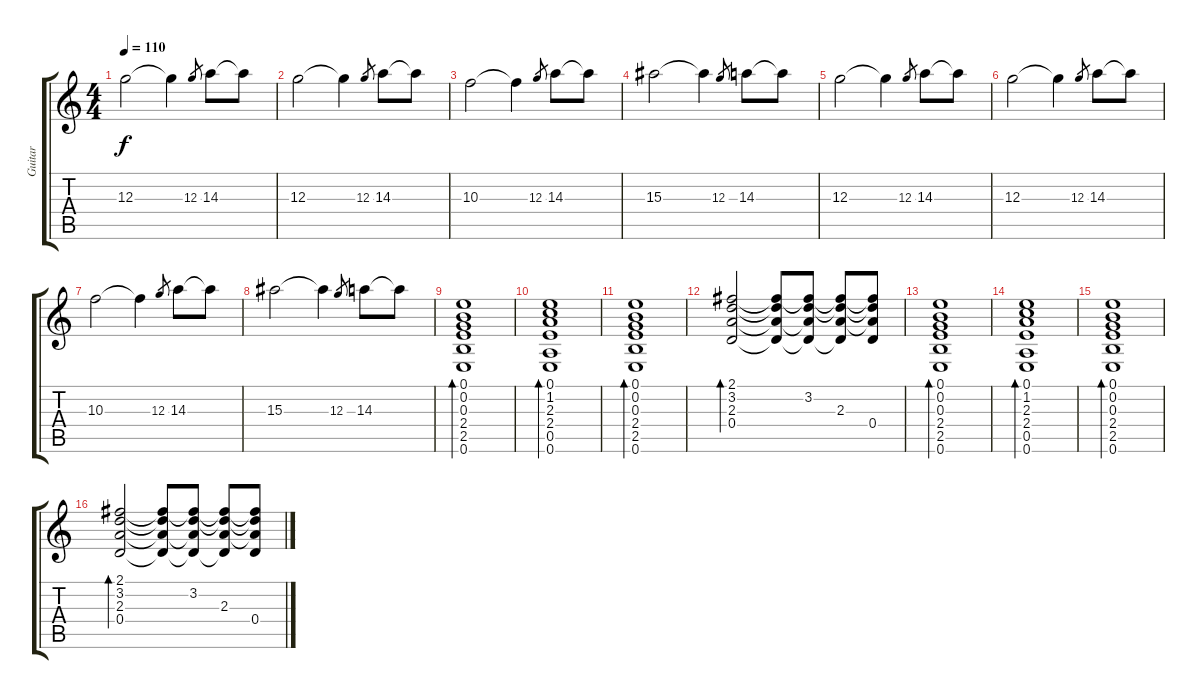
\track ("Guitar" "Guitar") {instrument acousticguitarsteel}
\staff {score tabs}
\tuning (E4 B3 G3 D3 A2 E2) {hide}
\ts (4 4)
\tempo 110
\clef g2
\ks c
12.3.2{dy f} 12.3{t}.4 12.3.8{gr} 14.3.8 14.3{t}.8 |
12.3.2 12.3{t}.4 12.3.8{gr} 14.3.8 14.3{t}.8 |
10.3.2 10.3{t}.4 12.3.8{gr} 14.3.8 14.3{t}.8 |
15.3.2 15.3{t}.4 12.3.8{gr} 14.3.8 14.3{t}.8 |
12.3.2 12.3{t}.4 12.3.8{gr} 14.3.8 14.3{t}.8 |
12.3.2 12.3{t}.4 12.3.8{gr} 14.3.8 14.3{t}.8 |
10.3.2 10.3{t}.4 12.3.8{gr} 14.3.8 14.3{t}.8 |
15.3.2 15.3{t}.4 12.3.8{gr} 14.3.8 14.3{t}.8 |
(0.1 0.2 0.3 2.4 2.5 0.6).1{bd 480} |
(0.1 1.2 2.3 2.4 0.5 0.6).1{bd 480} |
(0.1 0.2 0.3 2.4 2.5 0.6).1{bd 480} |
(2.1 3.2 2.3 0.4).2{bd 480} (2.1{t} 3.2{t} 2.3{t} 0.4{t}).8 (2.1{t} 3.2 2.3{t} 0.4{t}).8 (2.1{t} 3.2{t} 2.3 0.4{t}).8 (2.1{t} 3.2{t} 2.3{t} 0.4).8 |
(0.1 0.2 0.3 2.4 2.5 0.6).1{bd 480} |
(0.1 1.2 2.3 2.4 0.5 0.6).1{bd 480} |
(0.1 0.2 0.3 2.4 2.5 0.6).1{bd 480} |
(2.1 3.2 2.3 0.4).2{bd 480} (2.1{t} 3.2{t} 2.3{t} 0.4{t}).8 (2.1{t} 3.2 2.3{t} 0.4{t}).8 (2.1{t} 3.2{t} 2.3 0.4{t}).8 (2.1{t} 3.2{t} 2.3{t} 0.4).8
